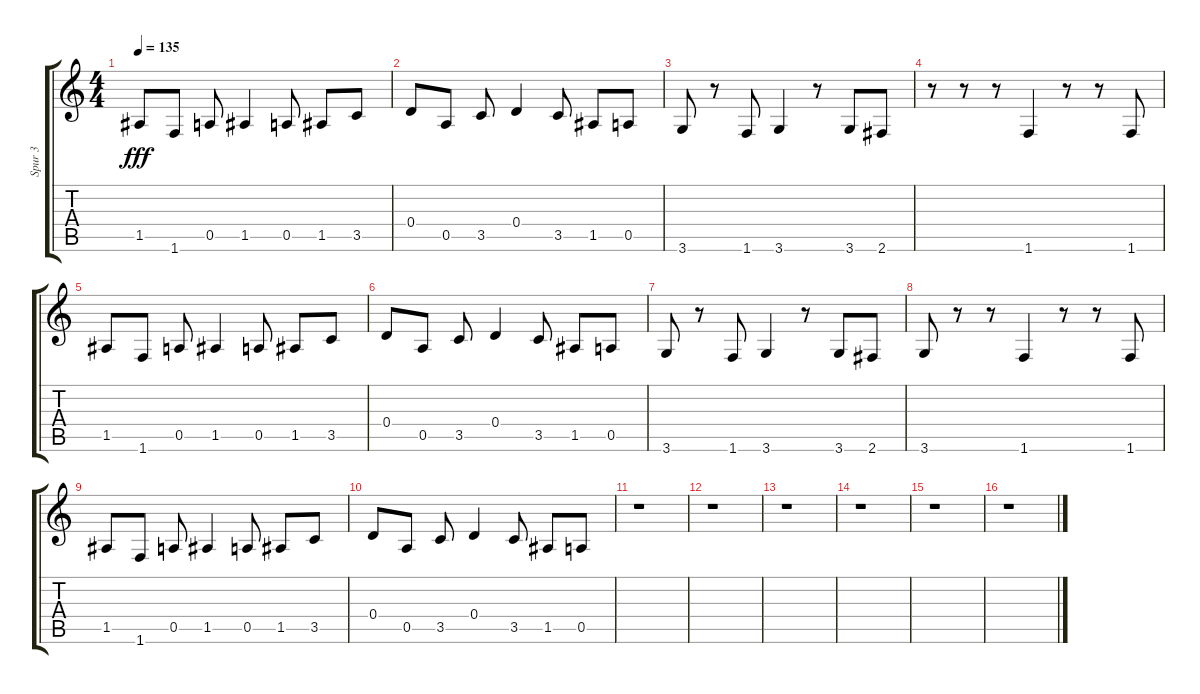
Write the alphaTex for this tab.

\track ("Spur 3" "Spur 3") {instrument acousticguitarsteel}
\staff {score tabs}
\tuning (E4 B3 G3 D3 A2 E2) {hide}
\ts (4 4)
\tempo 135
\clef g2
\ks c
1.5.8{dy fff} 1.6.8 0.5.8 1.5.4 0.5.8 1.5.8 3.5.8 |
0.4.8 0.5.8 3.5.8 0.4.4 3.5.8 1.5.8 0.5.8 |
3.6.8{volume 10 instrument electricguitarclean} r.8 1.6.8 3.6.4 r.8 3.6.8 2.6.8 |
r.8 r.8 r.8 1.6.4 r.8 r.8 1.6.8 |
1.5.8 1.6.8 0.5.8 1.5.4 0.5.8 1.5.8 3.5.8 |
0.4.8 0.5.8 3.5.8 0.4.4 3.5.8 1.5.8 0.5.8 |
3.6.8{volume 10 instrument electricguitarclean} r.8 1.6.8 3.6.4 r.8 3.6.8 2.6.8 |
3.6.8 r.8 r.8 1.6.4 r.8 r.8 1.6.8 |
1.5.8 1.6.8 0.5.8 1.5.4 0.5.8 1.5.8 3.5.8 |
0.4.8 0.5.8 3.5.8 0.4.4 3.5.8 1.5.8 0.5.8 |
r.1 |
r.1 |
r.1 |
r.1 |
r.1 |
r.1
